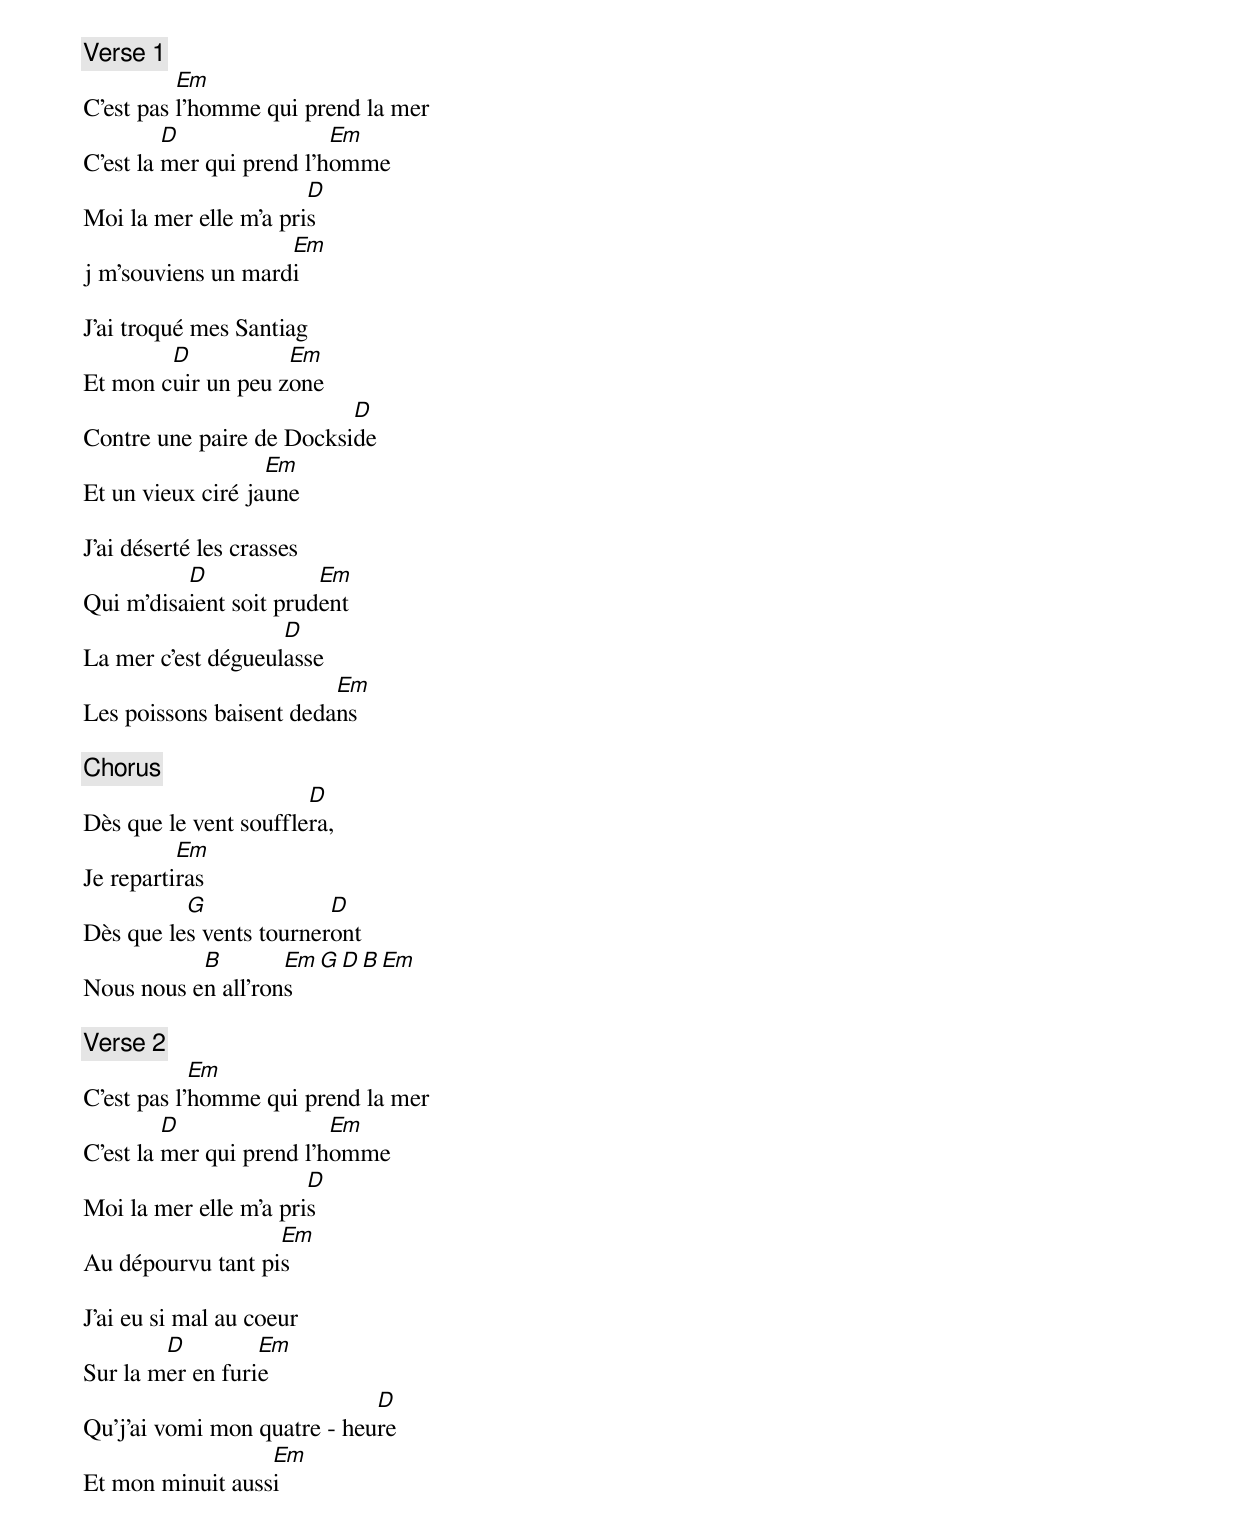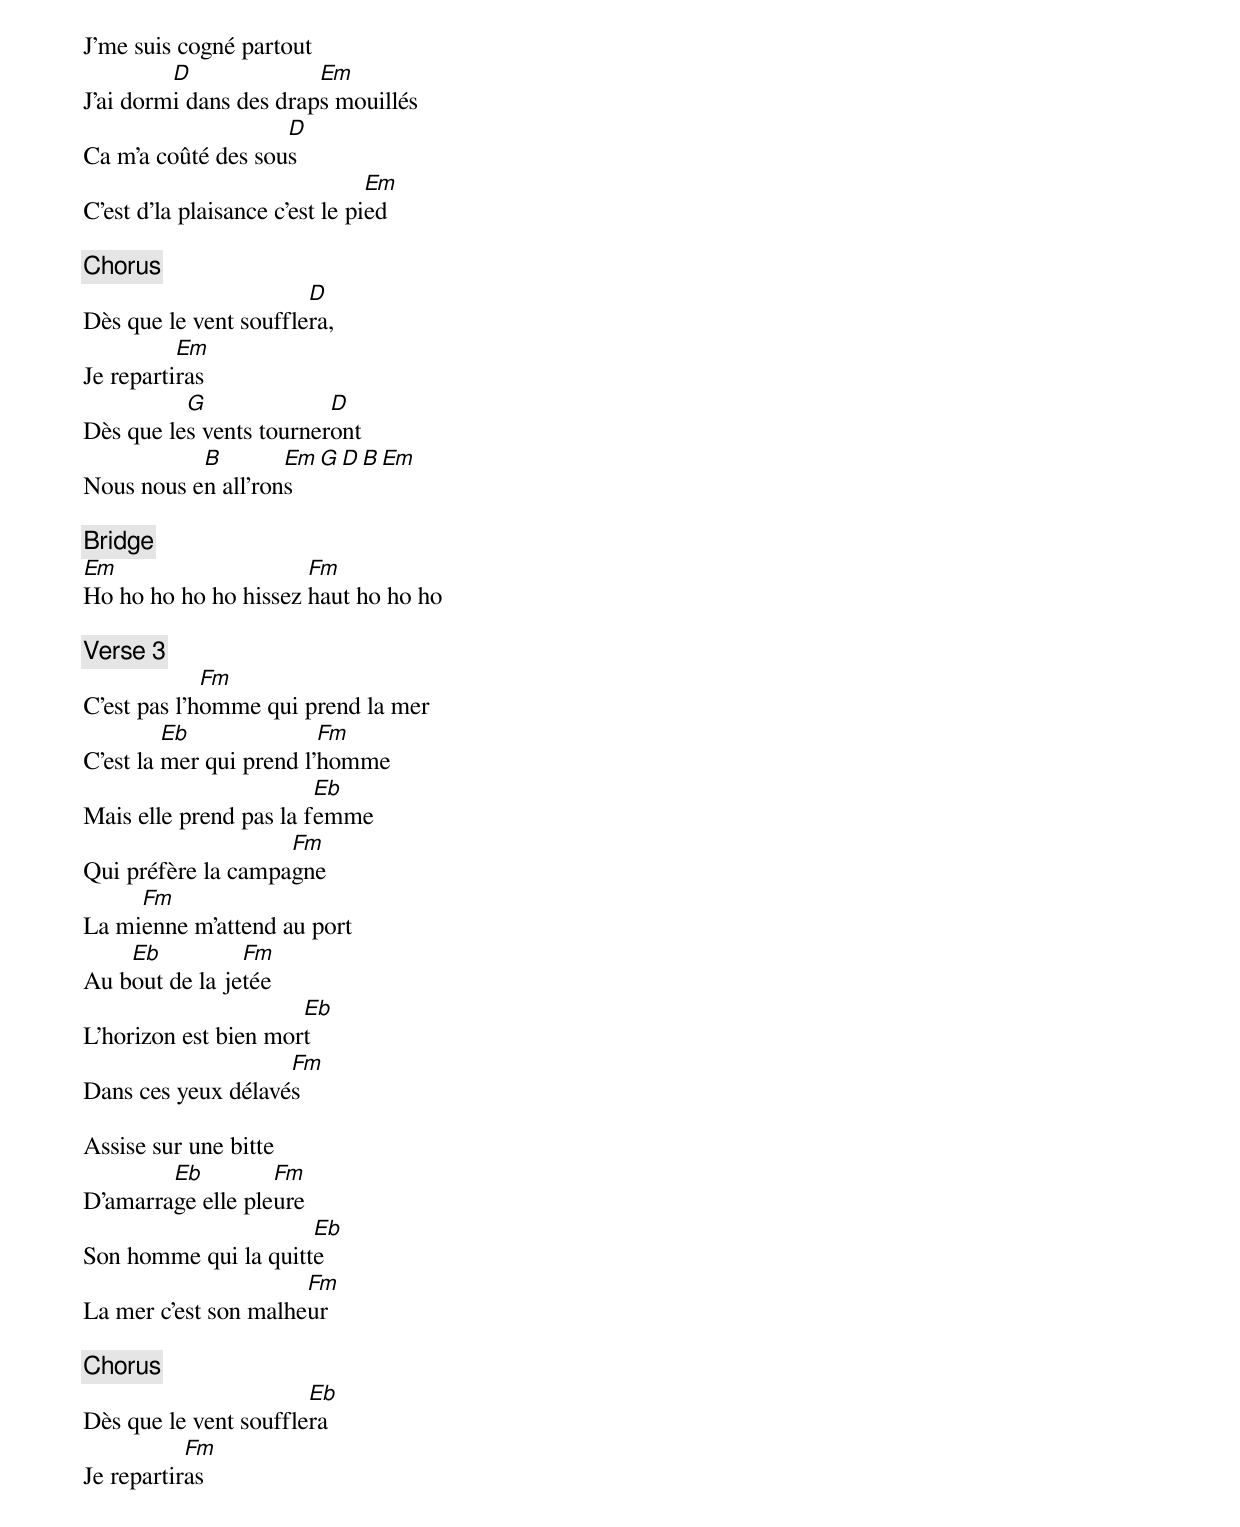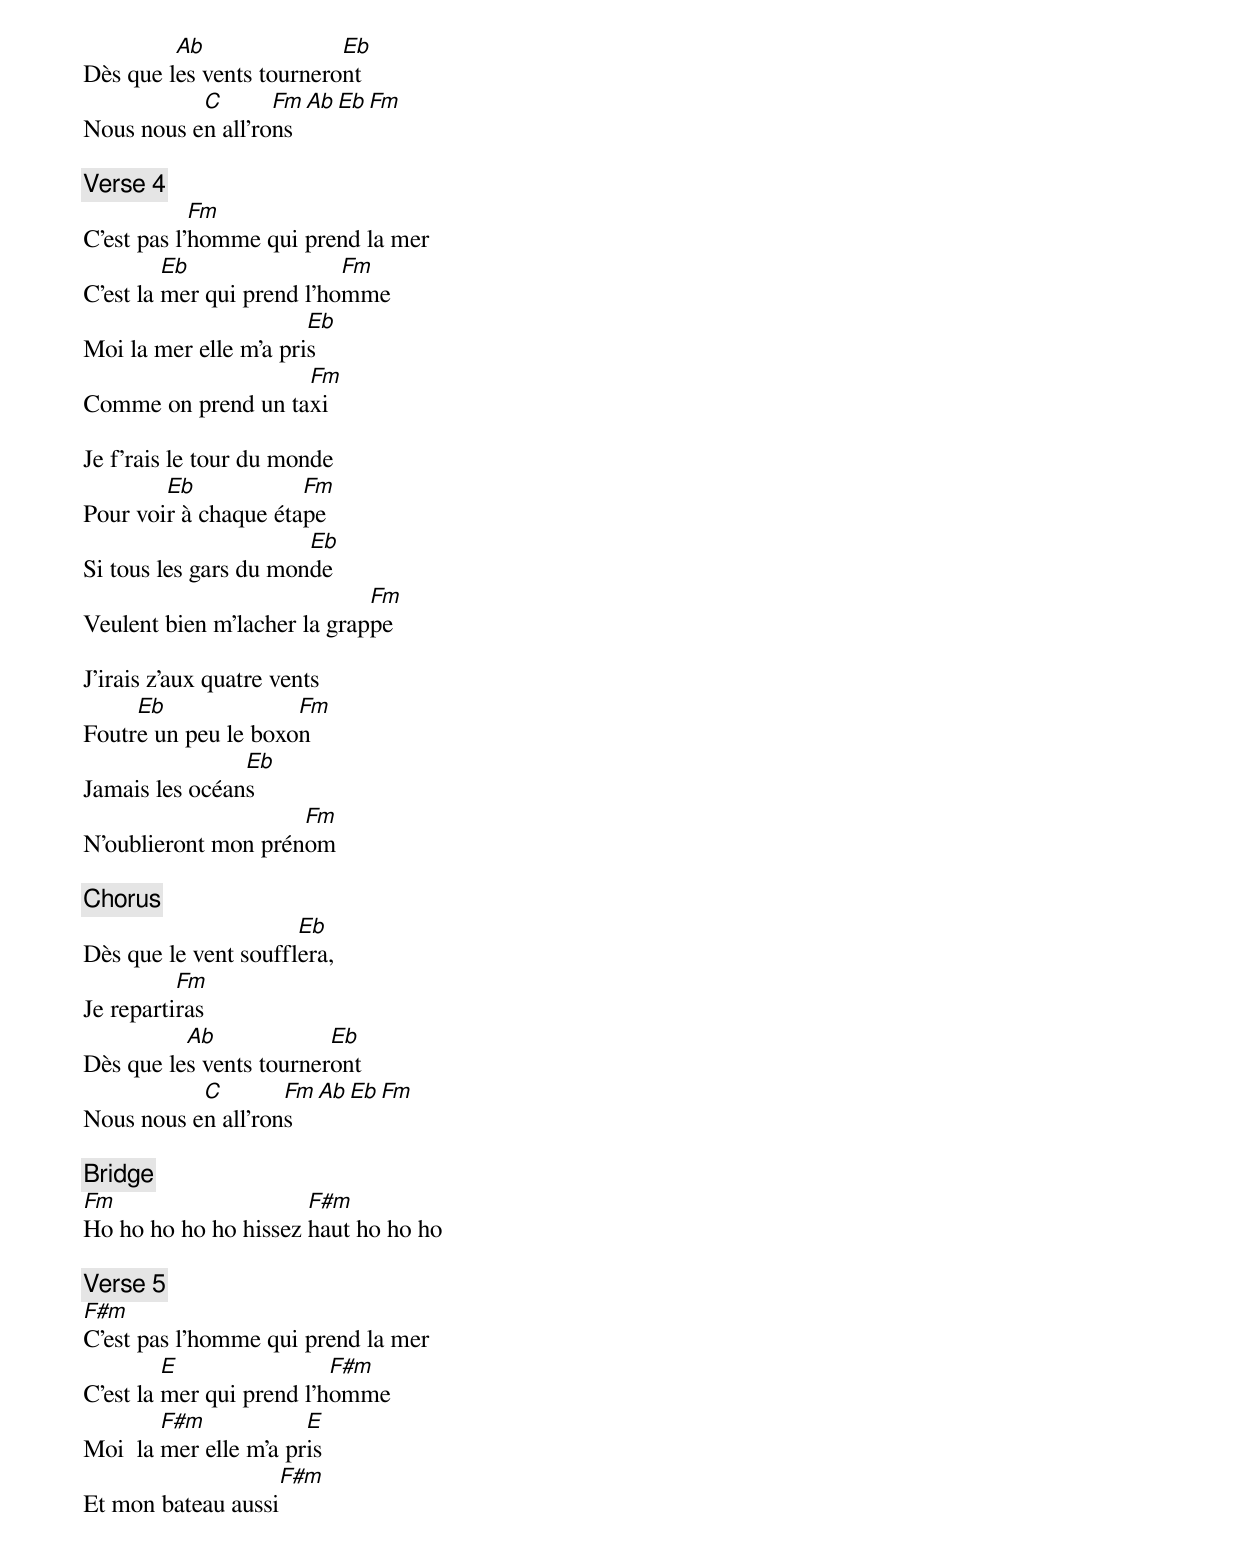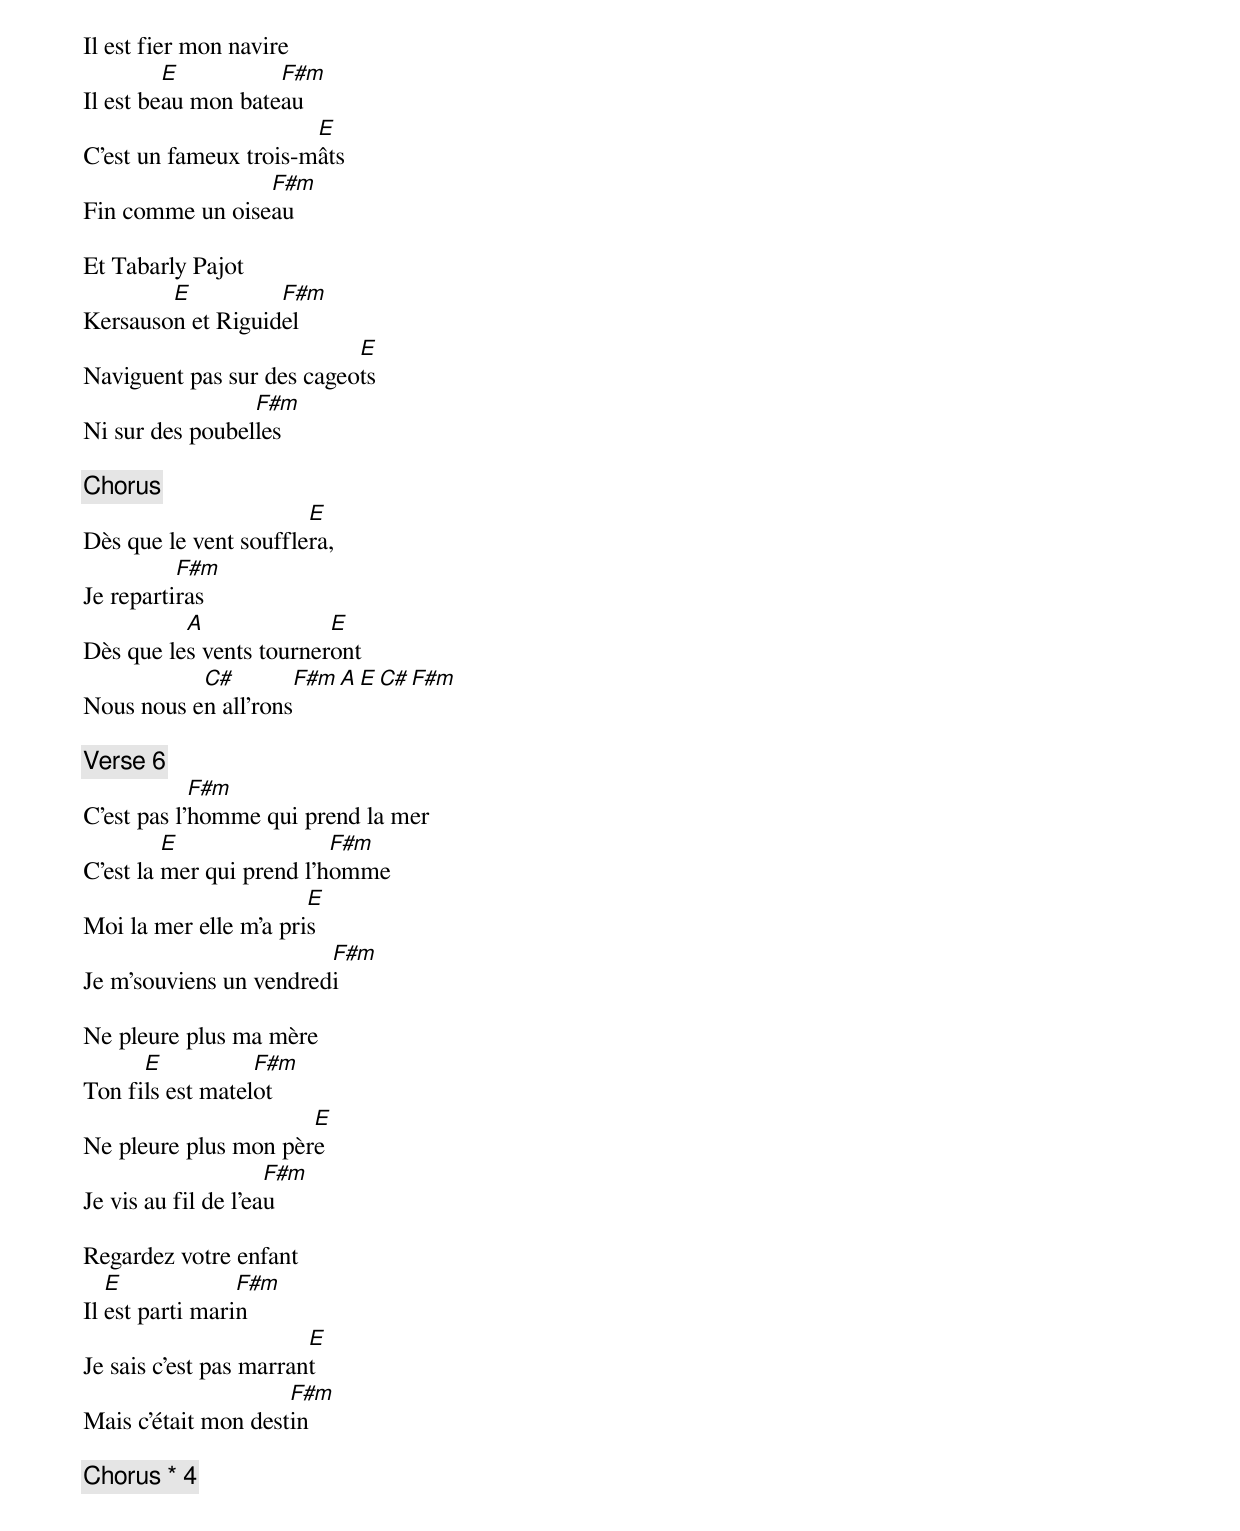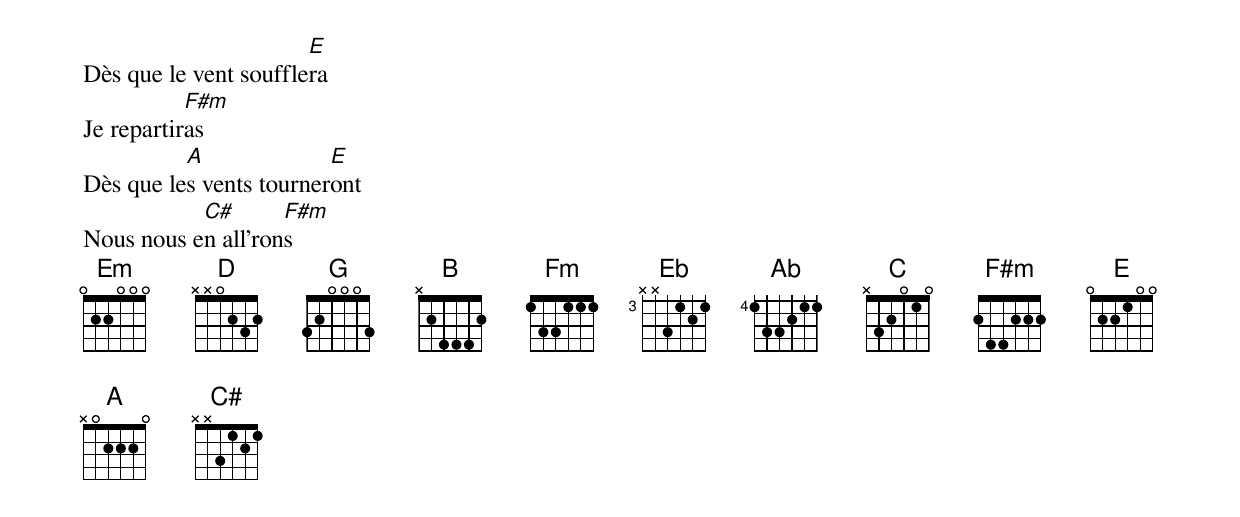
[Verse 1]
          Em
C'est pas l'homme qui prend la mer
         D                Em
C'est la mer qui prend l'homme
                       D
Moi la mer elle m'a pris
                    Em
j m'souviens un mardi

J'ai troqué mes Santiag
        D           Em
Et mon cuir un peu zone
                          D
Contre une paire de Dockside
                   Em
Et un vieux ciré jaune

J'ai déserté les crasses
          D             Em
Qui m'disaient soit prudent
                    D
La mer c'est dégueulasse
                         Em
Les poissons baisent dedans

[Chorus]
                       D
Dès que le vent soufflera,
          Em
Je repartiras
          G              D
Dès que les vents tourneront
           B        Em    G    D    B     Em
Nous nous en all'rons

[Verse 2]
            Em
C'est pas l'homme qui prend la mer
         D                Em
C'est la mer qui prend l'homme
                       D
Moi la mer elle m'a pris
                   Em
Au dépourvu tant pis

J'ai eu si mal au coeur
        D         Em
Sur la mer en furie
                             D
Qu'j'ai vomi mon quatre - heure
                  Em
Et mon minuit aussi

J'me suis cogné partout
         D              Em
J'ai dormi dans des draps mouillés
                    D
Ca m'a coûté des sous
                                Em
C'est d'la plaisance c'est le pied

[Chorus]
                       D
Dès que le vent soufflera,
          Em
Je repartiras
          G              D
Dès que les vents tourneront
           B        Em    G    D    B    Em
Nous nous en all'rons

[Bridge]
Em                    Fm
Ho ho ho ho ho hissez haut ho ho ho

[Verse 3]
             Fm
C'est pas l'homme qui prend la mer
         Eb              Fm
C'est la mer qui prend l'homme
                        Eb
Mais elle prend pas la femme
                    Fm
Qui préfère la campagne
     Fm
La mienne m'attend au port
    Eb          Fm
Au bout de la jetée
                      Eb
L'horizon est bien mort
                    Fm
Dans ces yeux délavés

Assise sur une bitte
        Eb         Fm
D'amarrage elle pleure
                      Eb
Son homme qui la quitte
                      Fm
La mer c'est son malheur

[Chorus]
                       Eb
Dès que le vent soufflera
           Fm
Je repartiras
         Ab               Eb
Dès que les vents tourneront
           C       Fm    Ab    Eb   Fm
Nous nous en all'rons

[Verse 4]
            Fm
C'est pas l'homme qui prend la mer
         Eb                Fm
C'est la mer qui prend l'homme
                       Eb
Moi la mer elle m'a pris
                    Fm
Comme on prend un taxi

Je f'rais le tour du monde
        Eb            Fm
Pour voir à chaque étape
                       Eb
Si tous les gars du monde
                             Fm
Veulent bien m'lacher la grappe

J'irais z'aux quatre vents
     Eb              Fm
Foutre un peu le boxon
                Eb
Jamais les océans
                     Fm
N'oublieront mon prénom

[Chorus]
                      Eb
Dès que le vent soufflera,
          Fm
Je repartiras
          Ab             Eb
Dès que les vents tourneront
           C        Fm    Ab    Eb   Fm
Nous nous en all'rons

[Bridge]
Fm                    F#m
Ho ho ho ho ho hissez haut ho ho ho

[Verse 5]
F#m
C'est pas l'homme qui prend la mer
         E                F#m
C'est la mer qui prend l'homme
        F#m            E
Moi  la mer elle m'a pris
                   F#m
Et mon bateau aussi

Il est fier mon navire
         E          F#m
Il est beau mon bateau
                       E
C'est un fameux trois-mâts
                 F#m
Fin comme un oiseau

Et Tabarly Pajot
        E          F#m
Kersauson et Riguidel
                           E
Naviguent pas sur des cageots
                 F#m
Ni sur des poubelles

[Chorus]
                       E
Dès que le vent soufflera,
          F#m
Je repartiras
          A              E
Dès que les vents tourneront
           C#        F#m    A    E    C#     F#m
Nous nous en all'rons

[Verse 6]
            F#m
C'est pas l'homme qui prend la mer
         E                F#m
C'est la mer qui prend l'homme
                       E
Moi la mer elle m'a pris
                        F#m
Je m'souviens un vendredi

Ne pleure plus ma mère
      E           F#m
Ton fils est matelot
                      E
Ne pleure plus mon père
                     F#m
Je vis au fil de l'eau

Regardez votre enfant
   E             F#m
Il est parti marin
                        E
Je sais c'est pas marrant
                     F#m
Mais c'était mon destin

[Chorus] * 4
                       E
Dès que le vent soufflera
           F#m
Je repartiras
          A              E
Dès que les vents tourneront
           C#       F#m
Nous nous en all'rons
